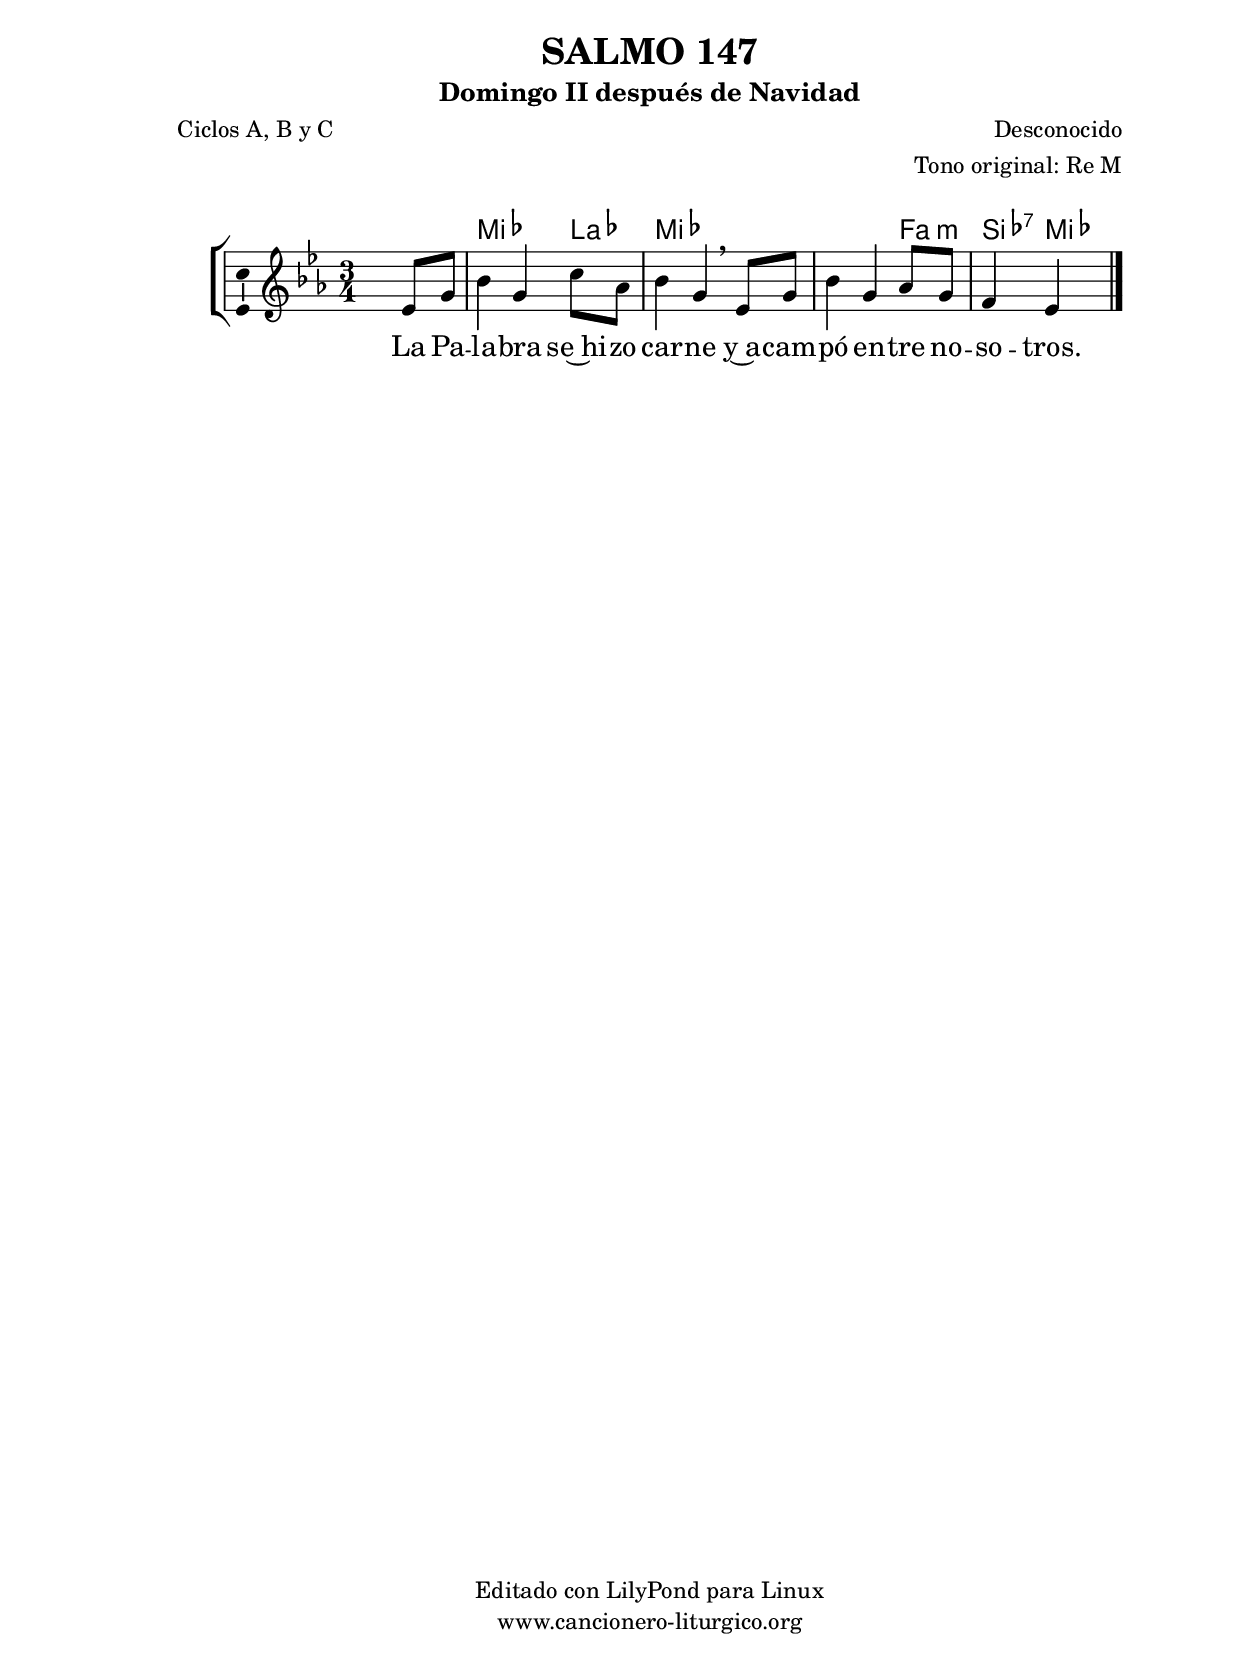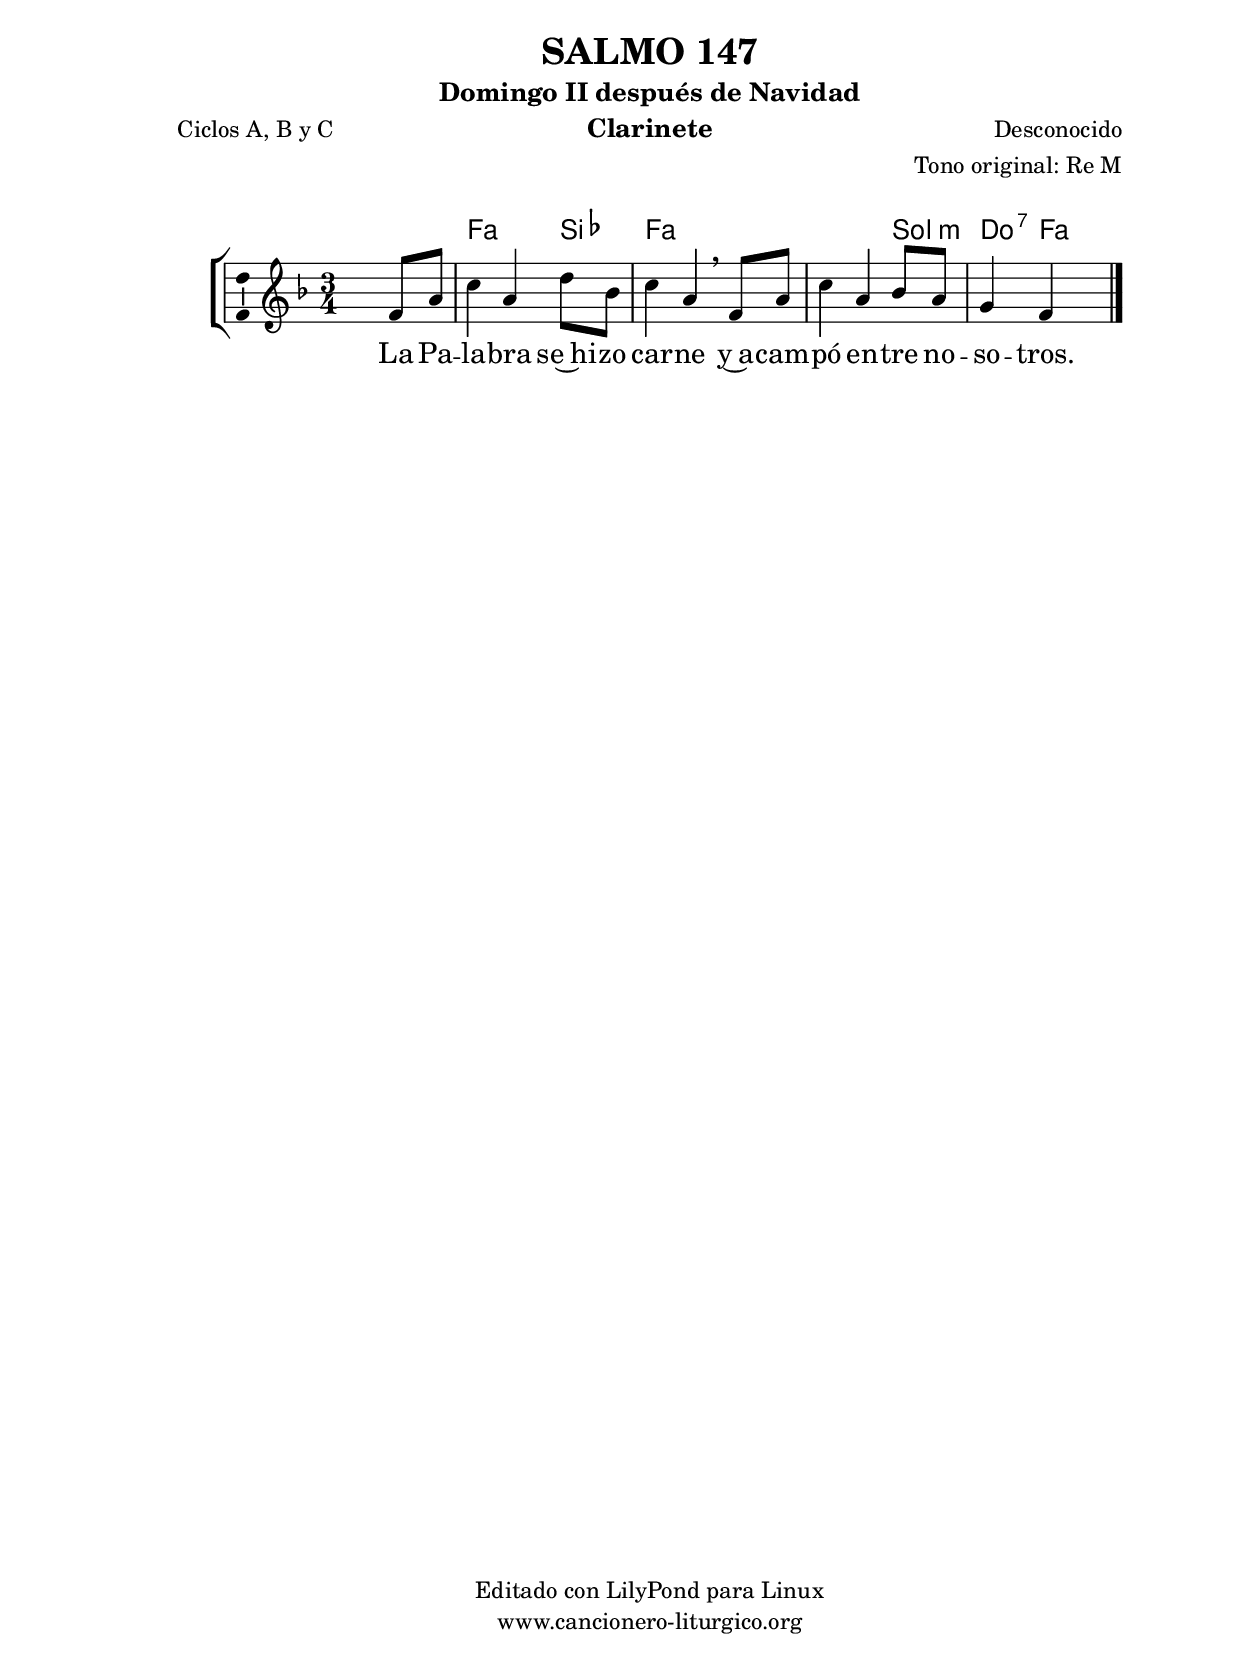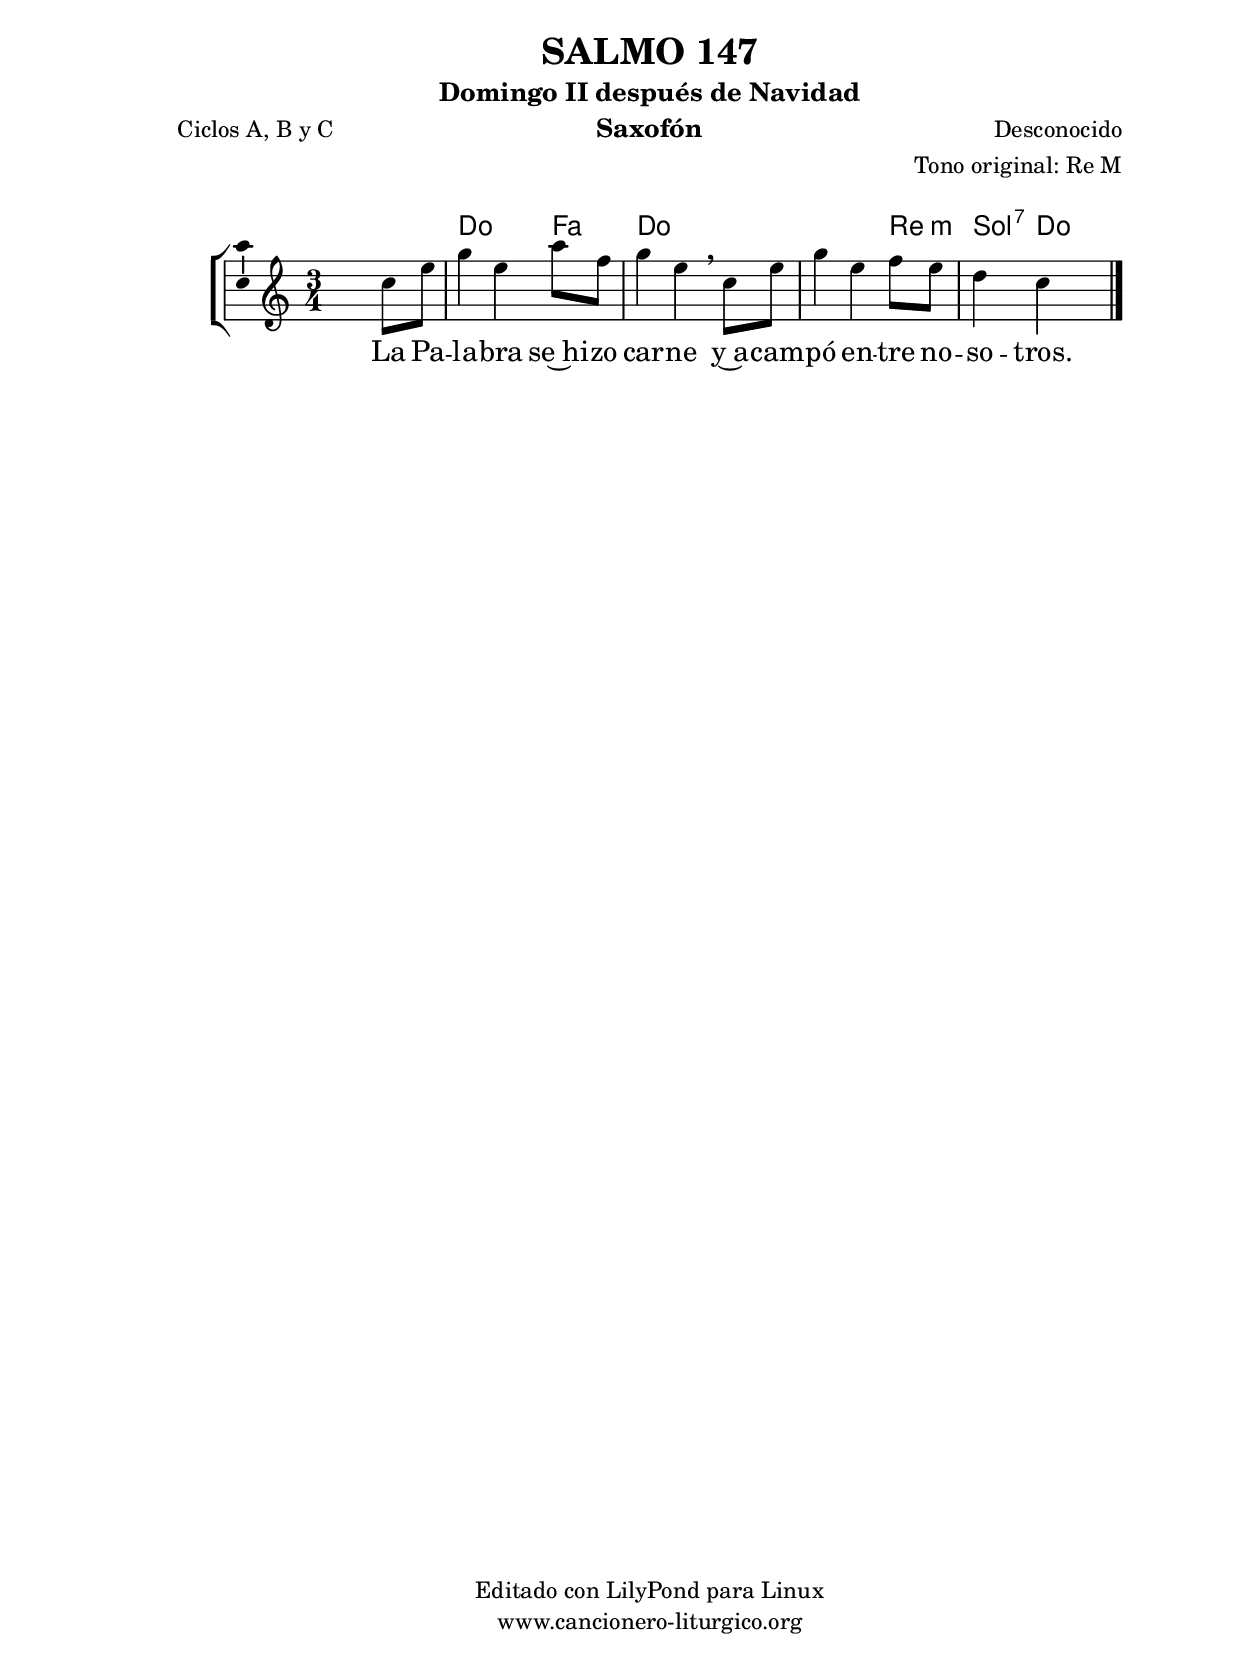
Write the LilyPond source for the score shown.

%
%para convertir .midi en .wav:
%timidity filename.midi -Ow -o finename.wav
%
%
%Para convertir de .wav a .mp3:
%lame -h -m j filename.wav
%
%
%para escuchar el midi:
%timidity nombrefichero.midi
%


%versión de lilypond para la que se ha escrito esta partitura:
\version "2.16.0"

	%Tamaño papel
	#(set-default-paper-size "a4")
	%Tamaño partitura
	#(set-global-staff-size 20)
	%No responde al pulsar sobre una nota
	#(ly:set-option 'point-and-click #f)

%parámetros del encabezamiento:
\header {
	title = "SALMO 147"
	subtitle = "Domingo II después de Navidad"
	composer = "Desconocido"
	poet = "Ciclos A, B y C"
	meter = ""
	arranger = "Tono original: Re M"
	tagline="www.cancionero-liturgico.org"
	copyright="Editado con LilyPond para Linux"
	}

%parámetros asociados al papel:
\paper  {
	oddHeaderMarkup = \markup {\fill-line { \on-the-fly #not-first-page \fromproperty #'header:title \on-the-fly #not-first-page \fromproperty #'header:composer }}
	evenHeaderMarkup = \markup {\fill-line { \fromproperty #'header:composer \fromproperty #'header:title }}
	#(set-paper-size "a4")
	print-page-number = ##f
	first-page-number = 1
	print-first-page-number = ##f
%	head-separation = 3.0 \cm
	top-margin = 2.0 \cm
	bottom-margin = 0.5\cm
%%%	bottom-margin = -1.0\cm
	left-margin = 3.0 \cm
	line-width = 16.0 \cm 
	indent = 8\mm
	interscoreline = 2.\mm
	between-system-space = 15\mm
%	para que las partituras no llenen la hoja:
	ragged-bottom = ##t
%	idem para la última hoja:
	ragged-last-bottom = ##f
%	para que las partituras llenen el ancho del papel:
	ragged-last = ##f
	after-title-space = 2.5 \cm
%page-count=1
%system-count=8

	%Flexible Vertical Spacing
%	markup-markup-spacing =
%	#'((basic-distance . 15) (minimum-distance . 15) (padding . 3))
	markup-system-spacing =
	#'((basic-distance . 15) (minimum-distance . 15) (padding . 3))
	system-system-spacing =
	#'((basic-distance . 15) (minimum-distance . 15) (padding . 3))
	score-system-spacing =
	#'((basic-distance . 15) (minimum-distance . 15) (padding . 5))
%	top-system-spacing = % header
%	#'((basic-distance . 8) (minimum-distance . 0) (padding . 3))
%	top-markup-spacing =
%	#'((basic-distance . 20) (minimum-distance . 20) (padding . 3))
	last-bottom-spacing = % footer
	#'((basic-distance . 5) (minimum-distance . 5) (padding . 3))
%	score-markup-spacing =
%	#'((basic-distance . 16) (minimum-distance . 13) (padding . 3))

	}


%parámetros que afectan a toda la partitura:
global =  {
	%clave de sol (G):
	\clef G
	%armadura:
	\transpose d ees
	\key d \major
	\tempo 4=90
	\set Score.tempoHideNote = ##t
	}


acordes = {
	\italianChords
	\chordmode {
	\transpose d ees
{

s2.
d2 g4 d2 s4 d2 e4:m a:7 d s4

	}
	}
}

melodia = 
	\transpose d ees
{
	\relative c'{

\time 3/4
s2 d8 fis
a4 fis b8 g
a4 fis \breathe d8 fis
a4 fis g8 fis
e4 d s4

	\bar "|."
	}
	}


texto = \lyricmode {
La Pa -- la -- bra se~hi -- zo car -- ne y~a -- cam -- pó en -- tre no -- so -- tros.
	}


acordesStaff = \context ChordNames = acordesStaff <<
	\set chordChanges = ##t
	\acordes
	>>


vozStaff = \context Voice = vozStaff
\with {\consists "Ambitus_engraver"}
<<
%	\set Staff.instrumentName = ""
%	\set Staff.shortInstrumentName = ""
%	\set Staff.midiInstrument = #"clarinet"
%	\set Staff.midiInstrument = #"cello"
%	\set Staff.midiInstrument = #"flute"
	\set Staff.midiInstrument = #"electric guitar (jazz)"
%	\set Staff.midiInstrument = #"english horn"
%	\set Staff.midiInstrument = #"violin"
%	\set Staff.midiInstrument = #"glockenspiel"
	\set Staff.midiMinimumVolume = #0.7
	\set Staff.midiMaximumVolume = #0.9
	\global
	\melodia
	>>


textoStaff = \context Lyrics = textoStaff <<
	\lyricsto vozStaff \texto
	>>

\book {
	\score {
		\context ChoirStaff {
			\override StaffGroup.SystemStartBracket #'collapse-height = #1
			\override Score.SystemStartBar #'collapse-height = #1
			<<
			\acordesStaff
			\vozStaff
			\textoStaff
			>>
			}
		\layout {
	    		\context {
				\Lyrics
				\override LyricText #'font-size = #2
				}
	   		 \context {
				\Score
				%fontSize = #3
				\override StaffSymbol #'staff-space = #(magstep +3)
				%\override Beam #'thickness = #0.55
				%\override SpacingSpanner #'spacing-increment = #1.0
				%\override Slur #'height-limit = #1.5
				}
			}
		}
	\score {
		\unfoldRepeats
		\context ChoirStaff {
			<<
			\acordesStaff
			\vozStaff
			>>
			}
		\midi {
	  		\context {
	  			\Score
				tempoWholesPerMinute = #(ly:make-moment 70 4)
				}
			}
		}
	}

%Partitura para clarinete
#(define output-suffix "C")
\book {
	\header{
		instrument = "Clarinete"
		}
	\score {
		\context ChoirStaff {
			\override StaffGroup.SystemStartBracket #'collapse-height = #1
			\override Score.SystemStartBar #'collapse-height = #1
\transpose c d
			<<
			\acordesStaff
			\vozStaff
			\textoStaff
			>>
			}
		\layout {
	    		\context {
				\Lyrics
				\override LyricText #'font-size = #2
				}
	   		 \context {
				\Score
				%fontSize = #3
				\override StaffSymbol #'staff-space = #(magstep +3)
				%\override Beam #'thickness = #0.55
				%\override SpacingSpanner #'spacing-increment = #1.0
				%\override Slur #'height-limit = #1.5
				}
			}
		}
	}

%Partitura para saxofón
#(define output-suffix "S")
\book {
	\header{
		instrument = "Saxofón"
		}
	\score {
		\context ChoirStaff {
			\override StaffGroup.SystemStartBracket #'collapse-height = #1
			\override Score.SystemStartBar #'collapse-height = #1
\transpose c a
			<<
			\acordesStaff
			\vozStaff
			\textoStaff
			>>
			}
		\layout {
	    		\context {
				\Lyrics
				\override LyricText #'font-size = #2
				}
	   		 \context {
				\Score
				%fontSize = #3
				\override StaffSymbol #'staff-space = #(magstep +3)
				%\override Beam #'thickness = #0.55
				%\override SpacingSpanner #'spacing-increment = #1.0
				%\override Slur #'height-limit = #1.5
				}
			}
		}
	}

